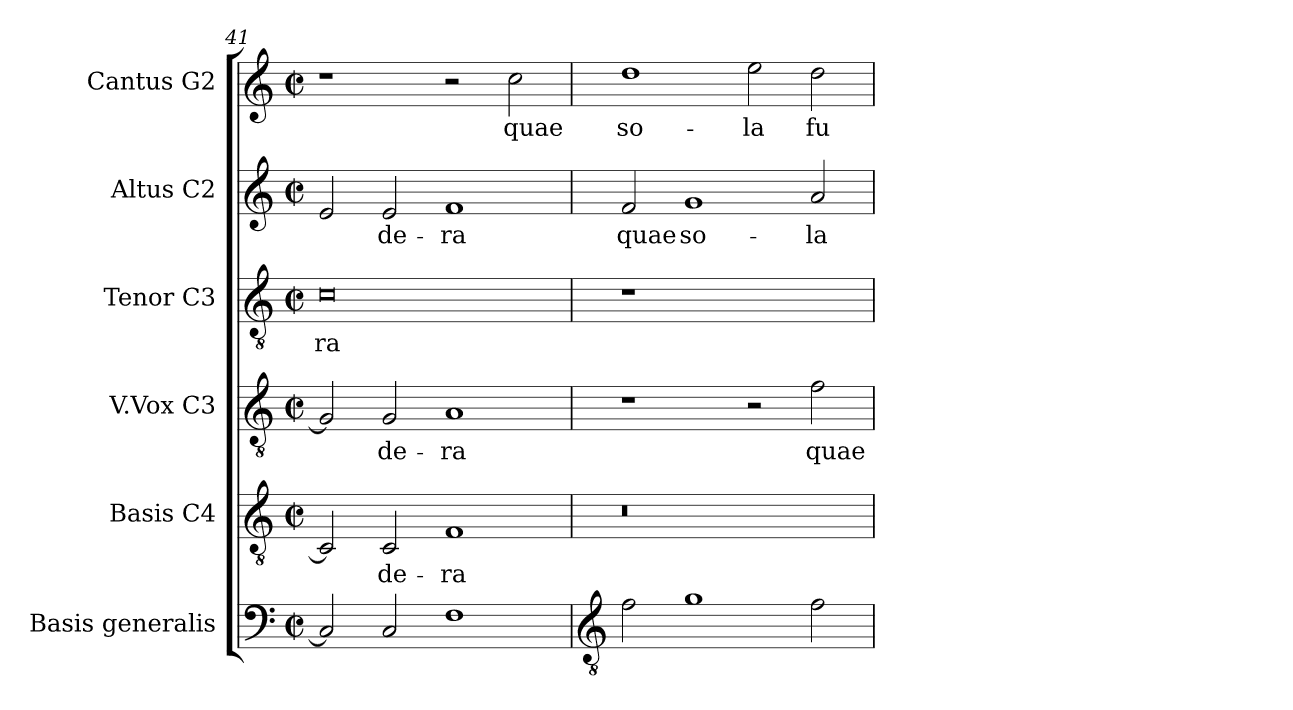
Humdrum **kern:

**kern	**kern	**text	**kern	**text	**kern	**text	**kern	**text	**kern	**text
*part6	*part5	*part5	*part4	*part4	*part3	*part3	*part2	*part2	*part1	*part1
*staff6	*staff5	*staff5	*staff4	*staff4	*staff3	*staff3	*staff2	*staff2	*staff1	*staff1
*I"Basis  generalis	*I"Basis  C4	*	*I"V.Vox  C3	*	*I"Tenor  C3	*	*I"Altus  C2	*	*I"Cantus  G2	*
*	*I'B	*	*	*	*I'T	*	*I'A	*	*I'C	*
*clefF4	*clefGv2	*	*clefGv2	*	*clefGv2	*	*clefG2	*	*clefG2	*
*k[]	*k[]	*	*k[]	*	*k[]	*	*k[]	*	*k[]	*
*C:	*C:	*	*C:	*	*C:	*	*C:	*	*C:	*
*M2/2	*M2/2	*	*M2/2	*	*M2/2	*	*M2/2	*	*M2/2	*
*met(c|)	*met(c|)	*	*met(c|)	*	*met(c|)	*	*met(c|)	*	*met(c|)	*
=41	=41	=41	=41	=41	=41	=41	=41	=41	=41	=41
!	!	!LO:LY:b:cj	!	!LO:LY:b:cj	!	!LO:LY:b:cj	!	!LO:LY:b:cj	!	!
2C/]	2C/]	--	2G/]	--	0c	-ra	2e/	--	1r	.
!	!	!LO:LY:b:cj	!	!LO:LY:b:cj	!	!	!	!LO:LY:b:cj	!	!
2C/	2C/	-de-	2G/	-de-	.	.	2e/	-de-	.	.
!	!	!LO:LY:b:cj	!	!LO:LY:b:cj	!	!	!	!LO:LY:b:cj	!	!
1F	1F	-ra	1A	-ra	.	.	1f	-ra	2r	.
!	!	!	!	!	!	!	!	!	!	!LO:LY:b:cj
.	.	.	.	.	.	.	.	.	2cc\	quae
=42	=42	=42	=42	=42	=42	=42	=42	=42	=42	=42
*clefGv2	*	*	*	*	*	*	*	*	*	*
!	!	!	!	!	!	!	!	!LO:LY:b:cj	!	!LO:LY:b:cj
2f\	0r	.	1r	.	1r	.	2f/	quae	1dd	so-
!	!	!	!	!	!	!	!	!LO:LY:b:cj	!	!
1g	.	.	.	.	.	.	1g	so-	.	.
!	!	!	!	!	!	!	!	!	!	!LO:LY:b:cj
.	.	.	2r	.	1ryy	.	.	.	2ee\	-la
!	!	!	!	!LO:LY:b:cj	!	!	!	!LO:LY:b:cj	!	!LO:LY:b:cj
2f\	.	.	2f\	quae	.	.	2a/	-la	2dd\	fu-
=	=	=	=	=	=	=	=	=	=	=
*-	*-	*-	*-	*-	*-	*-	*-	*-	*-	*-
